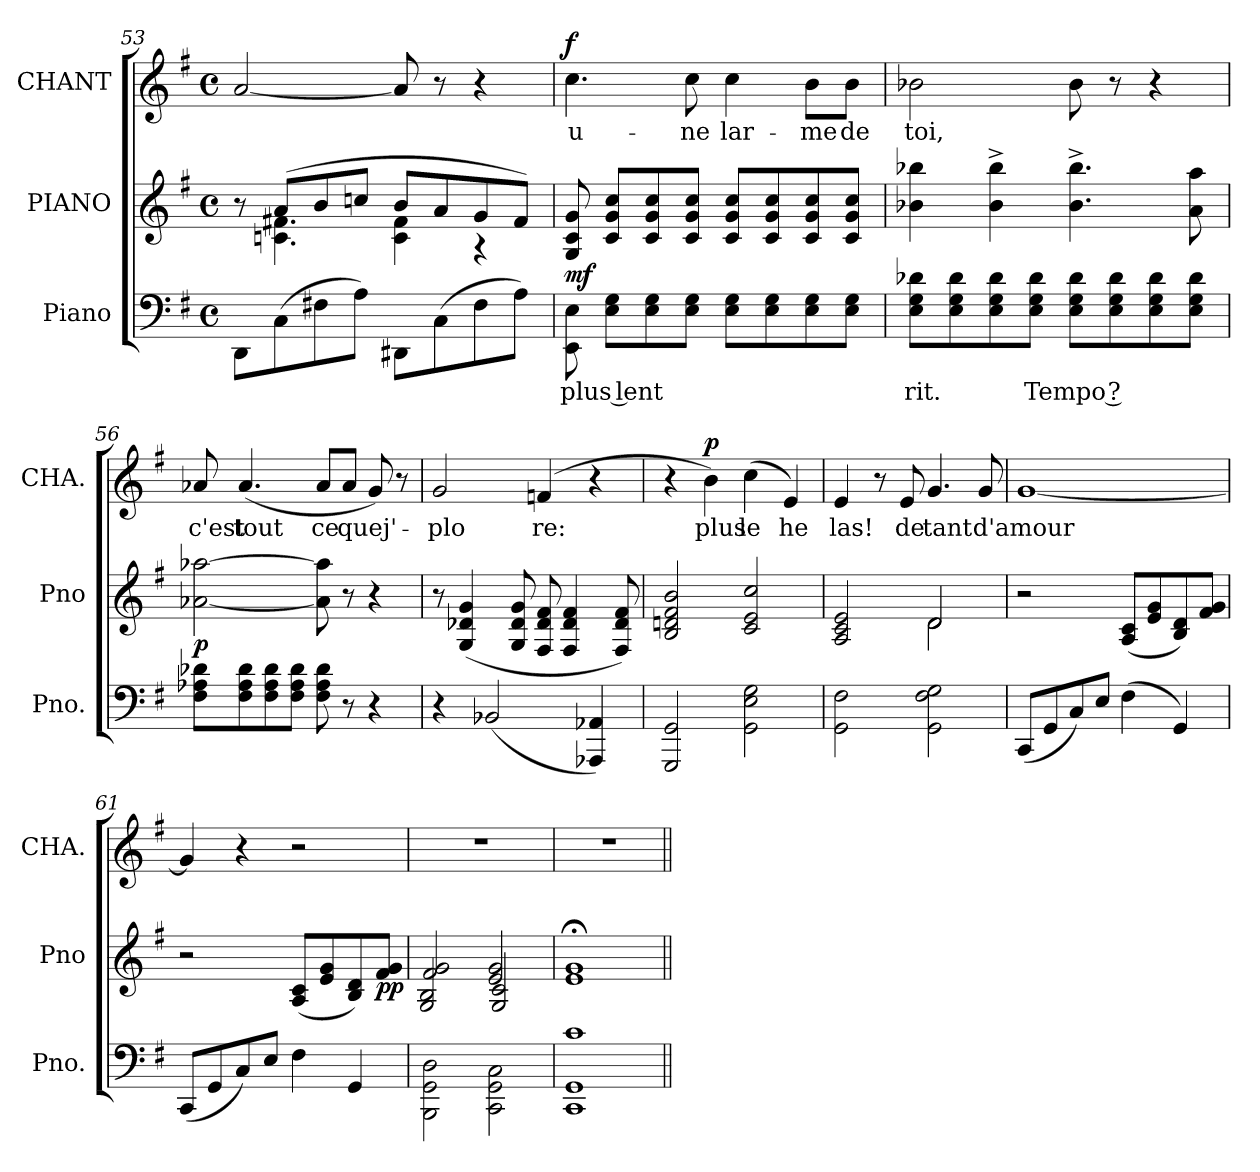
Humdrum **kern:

**kern	**text	**dynam	**kern	**dynam	**kern	**text	**dynam
*part3	*part3	*part3	*part2	*part2	*part1	*part1	*part1
*staff3	*staff3	*staff3	*staff2	*staff2	*staff1	*staff1	*staff1
*I"Piano	*	*	*I"PIANO	*	*I"CHANT	*	*
*I'Pno.	*	*	*I'Pno	*	*I'CHA.	*	*
*clefF4	*	*	*clefG2	*	*clefG2	*	*
*k[f#]	*	*	*k[f#]	*	*k[f#]	*	*
*M4/4	*	*	*M4/4	*	*M4/4	*	*
*met(c)	*	*	*met(c)	*	*met(c)	*	*
=53	=53	=53	=53	=53	=53	=53	=53
*	*	*	*^	*	*	*	*
8DD\L	.	.	8r	8ryy	.	[2a/	.	.
(8C\	.	.	(8a/L	4.cn\ 4.f#X\	.	.	.	.
8F#X\	.	.	8b/	.	.	.	.	.
8A\J)	.	.	8ccn/J	.	.	.	.	.
8DD#X\L	.	.	8b/L	4c\ 4f#\	.	8a/]	.	.
(8C\	.	.	8a/	.	.	8r	.	.
8F#\	.	.	8g/	4r	.	4r	.	.
8A\J)	.	.	8f#/J)	.	.	.	.	.
*	*	*	*v	*v	*	*	*	*
!!LO:LB:g=z
=54	=54	=54	=54	=54	=54	=54	=54
8EE\ 8E\	plus lent	mf	8G/ 8c/ 8g/	.	4.cc\	u-	f
8E\ 8G\L	.	.	8c/ 8g/ 8cc/L	.	.	.	.
8E\ 8G\	.	.	8c/ 8g/ 8cc/	.	.	.	.
8E\ 8G\J	.	.	8c/ 8g/ 8cc/J	.	8cc\	ne	.
8E\ 8G\L	.	.	8c/ 8g/ 8cc/L	.	4cc\	lar-	.
8E\ 8G\	.	.	8c/ 8g/ 8cc/	.	.	.	.
8E\ 8G\	.	.	8c/ 8g/ 8cc/	.	8b\L	me	.
8E\ 8G\J	.	.	8c/ 8g/ 8cc/J	.	8b\J	de	.
=55	=55	=55	=55	=55	=55	=55	=55
8E\ 8G\ 8d-X\L	rit.	.	4b-X\ 4bb-X\	.	2b-X\	toi,	.
8E\ 8G\ 8d-\	.	.	.	.	.	.	.
8E\ 8G\ 8d-\	.	.	4b-^\ 4bb-^\	.	.	.	.
8E\ 8G\ 8d-\J	Tempo ?	.	.	.	.	.	.
8E\ 8G\ 8d-\L	.	.	4.b-^\ 4.bb-^\	.	8b-\	.	.
8E\ 8G\ 8d-\	.	.	.	.	8r	.	.
8E\ 8G\ 8d-\	.	.	.	.	4r	.	.
8E\ 8G\ 8d-\J	.	.	8a\ 8aa\	.	.	.	.
=56	=56	=56	=56	=56	=56	=56	=56
8F#\ 8A-X\ 8d-X\L	.	.	[2a-X\ [2aa-X\	p	8a-X/	c'est	dim.
8F#\ 8A-\ 8d-\	.	.	.	.	(4.a-/	tout	.
8F#\ 8A-\ 8d-\	.	.	.	.	.	.	.
8F#\ 8A-\ 8d-\J	.	.	.	.	.	.	.
8F#\ 8A-\ 8d-\	.	.	8a-]\ 8aa-]\	.	8a-/L	ce	.
8r	.	.	8r	.	8a-/J	quej'-	.
4r	.	.	4r	.	8g/)	.	.
.	.	.	.	.	8r	.	.
=57	=57	=57	=57	=57	=57	=57	=57
4r	.	.	8r	.	2g/	plo	.
.	.	.	(4G/ 4d-X/ 4g/	.	.	.	.
(2BB-X/	.	.	.	.	.	.	.
.	.	.	8G/ 8d-/ 8g/	.	.	.	.
.	.	.	8F#/ 8d-/ 8f#/	.	(4f/	re:	.
.	.	.	4F#/ 4d-/ 4f#/	.	.	.	.
4AAA-X/ 4AA-X/)	.	.	.	.	4r	.	.
.	.	.	8F#/ 8d-/ 8f#/)	.	.	.	.
!!LO:LB:g=z
=58	=58	=58	=58	=58	=58	=58	=58
2GGG/ 2GG/	.	.	2B/ 2dn/ 2f#/ 2b/	.	4r	.	.
.	.	.	.	.	4b\)	plus	p
2GG\ 2E\ 2G\	.	.	2c/ 2e/ 2cc/	.	(4cc\	le	.
.	.	.	.	.	4e/)	he	.
=59	=59	=59	=59	=59	=59	=59	=59
*	*	*	*^	*	*	*	*
2GG\ 2F#\	.	.	2A/ 2c/ 2e/	2ryy	.	4e/	las!	.
.	.	.	.	.	.	8r	.	.
.	.	.	.	.	.	8e/	de	.
2GG\ 2F#\ 2G\	.	.	2d/	2d\	.	4.g/	tant	.
.	.	.	.	.	.	8g/	d'amour	.
*	*	*	*v	*v	*	*	*	*
=60	=60	=60	=60	=60	=60	=60	=60
(8CC/L	.	.	2r	.	[1g/	.	.
8GG/	.	.	.	.	.	.	.
8C/)	.	.	.	.	.	.	.
8E/J	.	.	.	.	.	.	.
(4F#\	.	.	(8A/ 8c/L	.	.	.	.
.	.	.	8e/ 8g/	.	.	.	.
4GG/)	.	.	8B/ 8d/)	.	.	.	.
.	.	.	8f#/ 8g/J	.	.	.	.
=61	=61	=61	=61	=61	=61	=61	=61
(8CC/L	.	dim.	2r	.	4g/]	.	.
8GG/	.	.	.	.	.	.	.
8C/)	.	.	.	.	4r	.	.
8E/J	.	.	.	.	.	.	.
4F#\	.	.	(8A/ 8c/L	.	2r	.	.
.	.	.	8e/ 8g/	.	.	.	.
4GG/	.	.	8B/ 8d/)	.	.	.	.
.	.	.	8f#/ 8g/J	pp	.	.	.
=62	=62	=62	=62	=62	=62	=62	=62
*^	*	*	*^	*	*	*	*
2BBB\ 2GG\ 2D\	2ryy	.	.	2f#/ 2g/	2G/ 2B/	.	1r	.	.
2CC\ 2GG\ 2C\	2ryy	.	.	2e/ 2g/	2G/ 2c/	.	.	.	.
*v	*v	*	*	*	*	*	*	*	*
*	*	*	*v	*v	*	*	*	*
=63	=63	=63	=63	=63	=63	=63	=63
1CC/ 1GG/ 1c/	.	.	1e;</ 1g;</	.	1r	.	.
=||	=||	=||	=||	=||	=||	=||	=||
*-	*-	*-	*-	*-	*-	*-	*-
